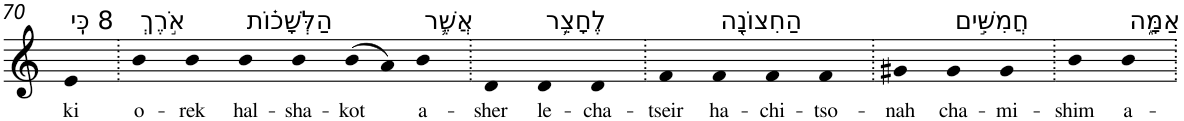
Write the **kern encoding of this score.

**kern	**text
*part1	*part1
*staff1	*staff1
*I"Piano	*
*I'Pno	*
!!LO:PB:g=z
*clefG2	*
*k[]	*
=70	=70
!LO:TX:a:t=8 כִּֽי	!
!	!LO:LY:b
4e	ki
=71.	=71.
!LO:TX:a:t=אֹ֣רֶךְ	!
!	!LO:LY:b
4b	o-
!	!LO:LY:b
4b	-rek
!LO:TX:a:t=הַלְּשָׁכ֗וֹת	!
!	!LO:LY:b
4b	hal-
!	!LO:LY:b
4b	-sha-
!	!LO:LY:b
(>8b	-kot
8a)	.
!LO:TX:a:t=אֲשֶׁ֛ר	!
!	!LO:LY:b
4b	a-
=72.	=72.
!	!LO:LY:b
4d	-sher
!LO:TX:a:t=לֶחָצֵ֥ר	!
!	!LO:LY:b
4d	le-
!	!LO:LY:b
4d	-cha-
=73.	=73.
!	!LO:LY:b
4f	-tseir
!LO:TX:a:t=הַחִצוֹנָ֖ה	!
!	!LO:LY:b
4f	ha-
!	!LO:LY:b
4f	-chi-
!	!LO:LY:b
4f	-tso-
=74.	=74.
!	!LO:LY:b
4g#X	-nah
!LO:TX:a:t=חֲמִשִּׁ֣ים	!
!	!LO:LY:b
4g#	cha-
!	!LO:LY:b
4g#	-mi-
=75.	=75.
!	!LO:LY:b
4b	-shim
!LO:TX:a:t=אַמָּ֑ה	!
!	!LO:LY:b
4b	a-
=.	=.
*-	*-
